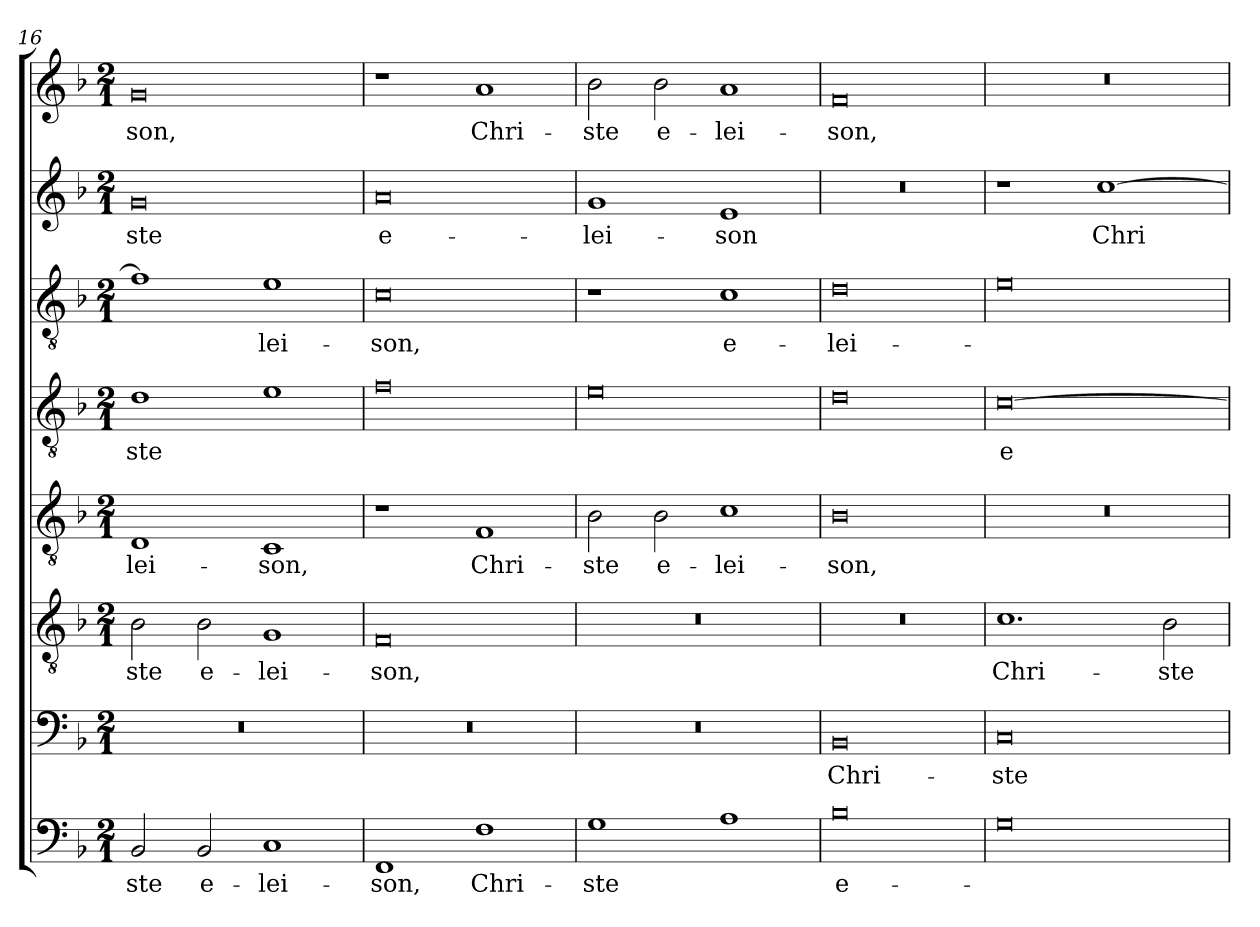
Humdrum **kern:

**kern	**text	**kern	**text	**kern	**text	**kern	**text	**kern	**text	**kern	**text	**kern	**text	**kern	**text
*part8	*part8	*part7	*part7	*part6	*part6	*part5	*part5	*part4	*part4	*part3	*part3	*part2	*part2	*part1	*part1
*staff8	*staff8	*staff7	*staff7	*staff6	*staff6	*staff5	*staff5	*staff4	*staff4	*staff3	*staff3	*staff2	*staff2	*staff1	*staff1
*clefF4	*	*clefF4	*	*clefGv2	*	*clefGv2	*	*clefGv2	*	*clefGv2	*	*clefG2	*	*clefG2	*
*k[b-]	*	*k[b-]	*	*k[b-]	*	*k[b-]	*	*k[b-]	*	*k[b-]	*	*k[b-]	*	*k[b-]	*
*F:	*	*F:	*	*F:	*	*F:	*	*F:	*	*F:	*	*F:	*	*F:	*
*M2/1	*	*M2/1	*	*M2/1	*	*M2/1	*	*M2/1	*	*M2/1	*	*M2/1	*	*M2/1	*
=16	=16	=16	=16	=16	=16	=16	=16	=16	=16	=16	=16	=16	=16	=16	=16
!	!LO:LY:b	!	!	!	!LO:LY:b	!	!LO:LY:b	!	!LO:LY:b	!	!	!	!LO:LY:b	!	!LO:LY:b
2BB-/	-ste	0r	.	2B-\	-ste	1D	-lei-	1d	-ste	1f]	.	0g	-ste	0g	-son,
!	!LO:LY:b	!	!	!	!LO:LY:b	!	!	!	!	!	!	!	!	!	!
2BB-/	e-	.	.	2B-\	e-	.	.	.	.	.	.	.	.	.	.
!	!LO:LY:b	!	!	!	!LO:LY:b	!	!LO:LY:b	!	!	!	!LO:LY:b	!	!	!	!
1C	-lei-	.	.	1G	-lei-	1C	-son,	1e	.	1e	-lei-	.	.	.	.
=17	=17	=17	=17	=17	=17	=17	=17	=17	=17	=17	=17	=17	=17	=17	=17
!	!LO:LY:b	!	!	!	!LO:LY:b	!	!	!	!	!	!LO:LY:b	!	!LO:LY:b	!	!
1FF	-son,	0r	.	0F	-son,	1r	.	0f	.	0c	-son,	0a	e-	1r	.
!	!LO:LY:b	!	!	!	!	!	!LO:LY:b	!	!	!	!	!	!	!	!LO:LY:b
1F	Chri-	.	.	.	.	1F	Chri-	.	.	.	.	.	.	1a	Chri-
=18	=18	=18	=18	=18	=18	=18	=18	=18	=18	=18	=18	=18	=18	=18	=18
!	!LO:LY:b	!	!	!	!	!	!LO:LY:b	!	!	!	!	!	!LO:LY:b	!	!LO:LY:b
1G	-ste	0r	.	0r	.	2B-\	-ste	0e	.	1r	.	1g	-lei-	2b-\	-ste
!	!	!	!	!	!	!	!LO:LY:b	!	!	!	!	!	!	!	!LO:LY:b
.	.	.	.	.	.	2B-\	e-	.	.	.	.	.	.	2b-\	e-
!	!	!	!	!	!	!	!LO:LY:b	!	!	!	!LO:LY:b	!	!LO:LY:b	!	!LO:LY:b
1A	.	.	.	.	.	1c	-lei-	.	.	1c	e-	1e	-son	1a	-lei-
!!LO:LB:g=z
=19	=19	=19	=19	=19	=19	=19	=19	=19	=19	=19	=19	=19	=19	=19	=19
!	!LO:LY:b	!	!LO:LY:b	!	!	!	!LO:LY:b	!	!	!	!LO:LY:b	!	!	!	!LO:LY:b
0B-	e-	0BB-	Chri-	0r	.	0B-	-son,	0d	.	0d	-lei-	0r	.	0f	-son,
=20	=20	=20	=20	=20	=20	=20	=20	=20	=20	=20	=20	=20	=20	=20	=20
!	!	!	!LO:LY:b	!	!LO:LY:b	!	!	!	!LO:LY:b	!	!	!	!	!	!
0G	.	0C	-ste	1.c	Chri-	0r	.	[0c	e-	0e	.	1r	.	0r	.
!	!	!	!	!	!	!	!	!	!	!	!	!	!LO:LY:b	!	!
.	.	.	.	.	.	.	.	.	.	.	.	[1cc	Chri-	.	.
!	!	!	!	!	!LO:LY:b	!	!	!	!	!	!	!	!	!	!
.	.	.	.	2B-\	-ste	.	.	.	.	.	.	.	.	.	.
=	=	=	=	=	=	=	=	=	=	=	=	=	=	=	=
*-	*-	*-	*-	*-	*-	*-	*-	*-	*-	*-	*-	*-	*-	*-	*-
